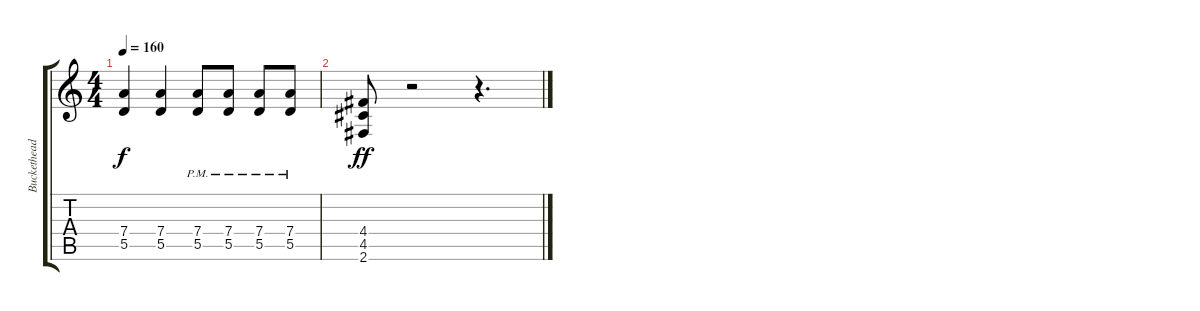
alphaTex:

\track ("Buckethead" "Buckethead") {instrument electricguitarclean}
\staff {score tabs}
\tuning (E4 B3 G3 D3 A2 E2) {hide}
\ts (4 4)
\tempo 160
\clef g2
\ks c
(7.4 5.5).4{dy f} (7.4 5.5).4 (7.4{pm} 5.5{pm}).8 (7.4{pm} 5.5{pm}).8 (7.4{pm} 5.5{pm}).8 (7.4{pm} 5.5{pm}).8 |
(4.4 4.5 2.6).8{dy ff} r.2 r.4{d}
